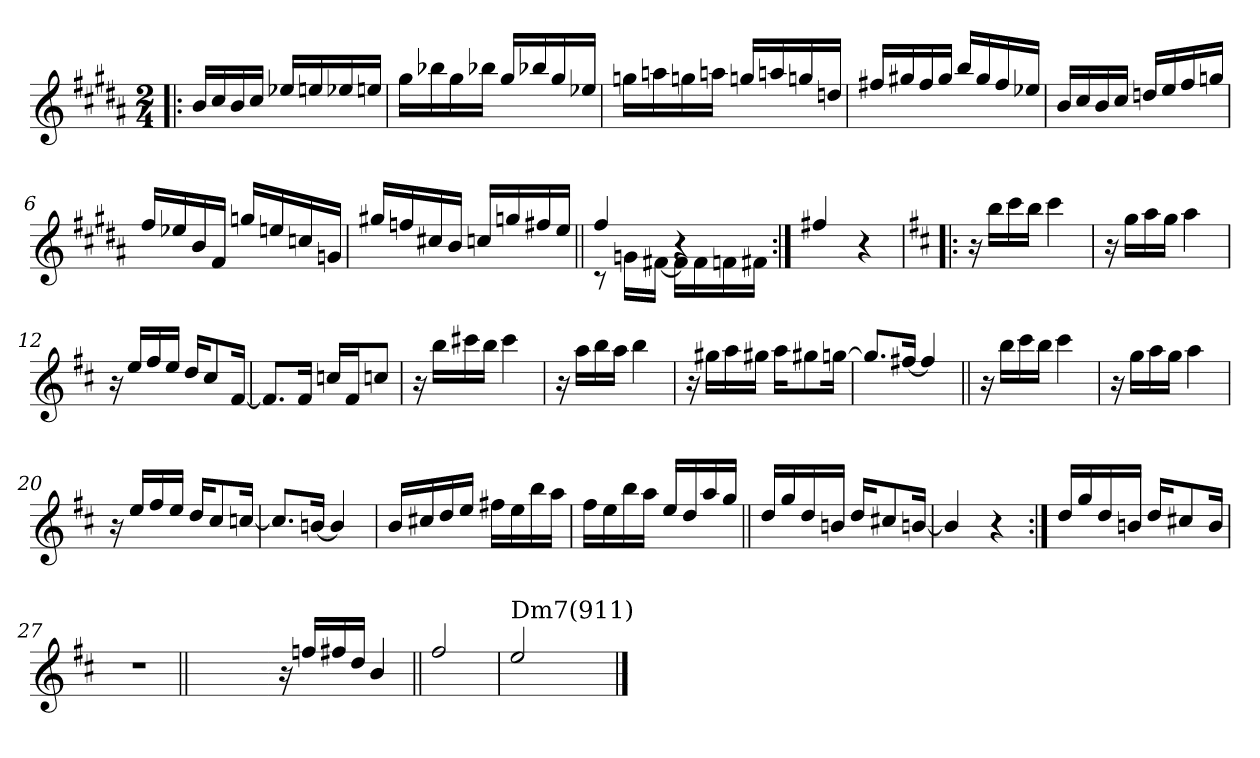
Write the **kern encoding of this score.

**kern
*part1
*staff1
*clefG2
*k[f#c#g#d#a#]
*B:
*M2/4
=1!|:
16b/LL
16cc#/
16b/
16cc#/JJ
16ee-X/LL
16een/
16ee-X/
16een/JJ
=2
16gg#\LL
16bb-X\
16gg#\
16bb-X\JJ
16gg#/LL
16bb-X/
16gg#/
16ee-X/JJ
=3
16ggn\LL
16aan\
16ggn\
16aan\JJ
16ggn/LL
16aan/
16ggn/
16ddn/JJ
=4
16ff#X/LL
16gg#X/
16ff#/
16gg#/JJ
16bb/LL
16gg#/
16ff#/
16ee-X/JJ
!!LO:LB:g=z
=5
16b/LL
16cc#/
16b/
16cc#/JJ
16ddn/LL
16ee/
16ff#/
16ggn/JJ
=6
16ff#/LL
16ee-X/
16b/
16f#/JJ
16ggn/LL
16een/
16ccn/
16gn/JJ
=7
16gg#X/LL
16ffn/
16cc#X/
16b/JJ
16cc/LL
16ggn/
16ff#X/
16ee/JJ
=8||
*^
4ff#/	8rc
.	16gn!\LL
.	[<16f#X!\JJ
4ra	16f#!\LL]
.	16f#!\
.	16fn!\
.	16f#X!\JJ
*v	*v
!!LO:LB:g=z
=9:|!
4ff#X/
4r
=10!|:
*k[f#c#]
*D:
16r
16bb\LL
16ccc#\
16bb\JJ
4ccc#\
=11
16r
16gg\LL
16aa\
16gg\JJ
4aa\
=12
16r
16ee/LL
16ff#/
16ee/JJ
16dd/KL
8cc#/
[16f#/Jk
!!LO:LB:g=z
=13
8.f#/L]
16f#/Jk
16ccn/LL
16f#/J
8ccn/J
=14
16r
16bb\LL
16ccc#X\
16bb\JJ
4ccc#\
=15
16r
16aa\LL
16bb\
16aa\JJ
4bb\
=16
16r
16gg#X\LL
16aa\
16gg#X\JJ
16aa\KL
8gg#X\
[16ggn\Jk
=17
8.gg/L]
[16ff#X/Jk
4ff#/]
!!LO:LB:g=z
=18||
16r
16bb\LL
16ccc#\
16bb\JJ
4ccc#\
=19
16r
16gg\LL
16aa\
16gg\JJ
4aa\
=20
16r
16ee/LL
16ff#/
16ee/JJ
16dd/KL
8cc#/
[16ccn/Jk
=21
8.ccn/L]
[16bn/Jk
4b/]
!!LO:LB:g=z
=22
16b/LL
16cc#X/
16dd/
16ee/JJ
16ff#X\LL
16ee\
16bb\
16aa\JJ
=23
16ff#\LL
16ee\
16bb\
16aa\JJ
16ee/LL
16dd/
16aa/
16gg/JJ
=24||
16dd/LL
16gg/
16dd/
16bn/JJ
16dd/KL
8cc#X/
[16bn/Jk
=25
4b/]
4r
!!LO:LB:g=z
=26:|!
16dd/LL
16gg/
16dd/
16bn/JJ
16dd/KL
8cc#X/
16b/Jk
=27
2r
=27X271||
2ryy
!!LO:LB:g=z
=28-
16r
16ffn/LL
16ff#X/
16dd/JJ
4b/
=29||
2ff#/
=30
!LO:TX:a:t=Dm7(911)
2ee/
==
*-
